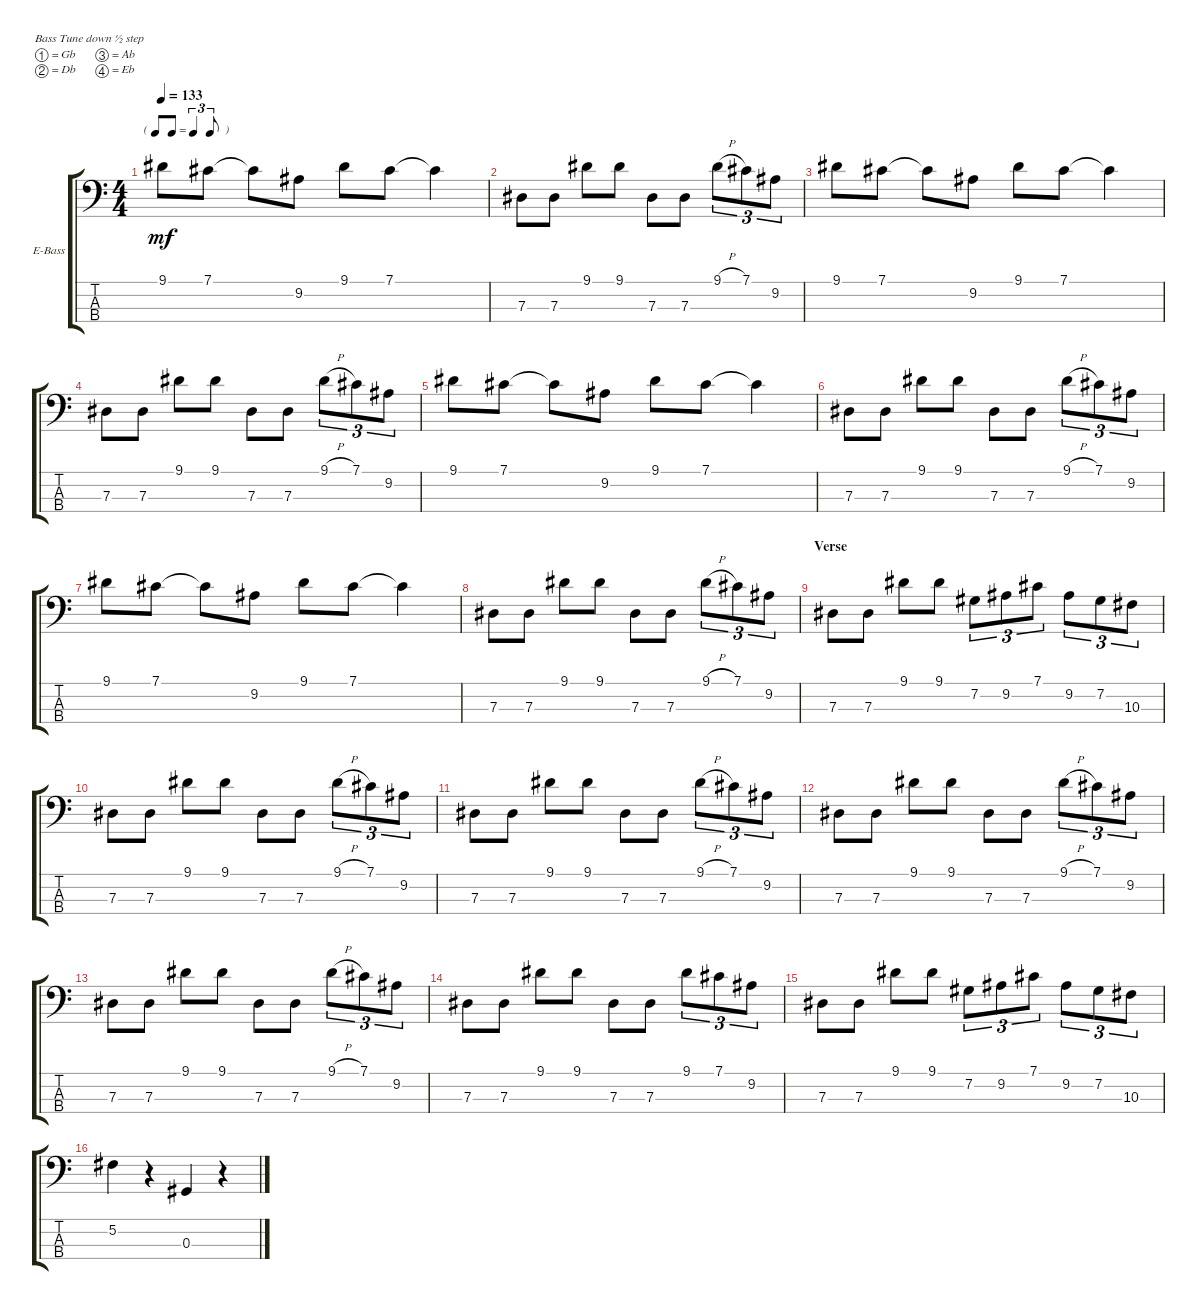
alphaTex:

\defaultSystemsLayout 4
\bracketExtendMode groupsimilarinstruments
\firstSystemTrackNameOrientation horizontal
\otherSystemsTrackNameOrientation horizontal
\track ("GENE SIMMONS" "E-Bass") {solo instrument electricbassfinger}
\staff {score tabs}
\tuning (Gb2 Db2 Ab1 Eb1)
\ts (4 4)
\tf triplet8th
\tempo 133
\clef f4
\ks c
9.1.8{dy mf} 7.1.8 7.1{t}.8 9.2.8 9.1.8 7.1.8 7.1{t}.4 |
7.3.8 7.3.8 9.1.8 9.1.8 7.3.8 7.3.8 9.1{h}.8{tu (3 2)} 7.1.8{tu (3 2)} 9.2.8{tu (3 2)} |
9.1.8 7.1.8 7.1{t}.8 9.2.8 9.1.8 7.1.8 7.1{t}.4 |
7.3.8 7.3.8 9.1.8 9.1.8 7.3.8 7.3.8 9.1{h}.8{tu (3 2)} 7.1.8{tu (3 2)} 9.2.8{tu (3 2)} |
9.1.8 7.1.8 7.1{t}.8 9.2.8 9.1.8 7.1.8 7.1{t}.4 |
7.3.8 7.3.8 9.1.8 9.1.8 7.3.8 7.3.8 9.1{h}.8{tu (3 2)} 7.1.8{tu (3 2)} 9.2.8{tu (3 2)} |
9.1.8 7.1.8 7.1{t}.8 9.2.8 9.1.8 7.1.8 7.1{t}.4 |
7.3.8 7.3.8 9.1.8 9.1.8 7.3.8 7.3.8 9.1{h}.8{tu (3 2)} 7.1.8{tu (3 2)} 9.2.8{tu (3 2)} |
\section ("" "Verse")
7.3.8 7.3.8 9.1.8 9.1.8 7.2.8{tu (3 2)} 9.2.8{tu (3 2)} 7.1.8{tu (3 2)} 9.2.8{tu (3 2)} 7.2.8{tu (3 2)} 10.3.8{tu (3 2)} |
7.3.8 7.3.8 9.1.8 9.1.8 7.3.8 7.3.8 9.1{h}.8{tu (3 2)} 7.1.8{tu (3 2)} 9.2.8{tu (3 2)} |
7.3.8 7.3.8 9.1.8 9.1.8 7.3.8 7.3.8 9.1{h}.8{tu (3 2)} 7.1.8{tu (3 2)} 9.2.8{tu (3 2)} |
7.3.8 7.3.8 9.1.8 9.1.8 7.3.8 7.3.8 9.1{h}.8{tu (3 2)} 7.1.8{tu (3 2)} 9.2.8{tu (3 2)} |
7.3.8 7.3.8 9.1.8 9.1.8 7.3.8 7.3.8 9.1{h}.8{tu (3 2)} 7.1.8{tu (3 2)} 9.2.8{tu (3 2)} |
7.3.8 7.3.8 9.1.8 9.1.8 7.3.8 7.3.8 9.1.8{tu (3 2)} 7.1.8{tu (3 2)} 9.2.8{tu (3 2)} |
7.3.8 7.3.8 9.1.8 9.1.8 7.2.8{tu (3 2)} 9.2.8{tu (3 2)} 7.1.8{tu (3 2)} 9.2.8{tu (3 2)} 7.2.8{tu (3 2)} 10.3.8{tu (3 2)} |
5.2.4 r.4 0.3.4 r.4
